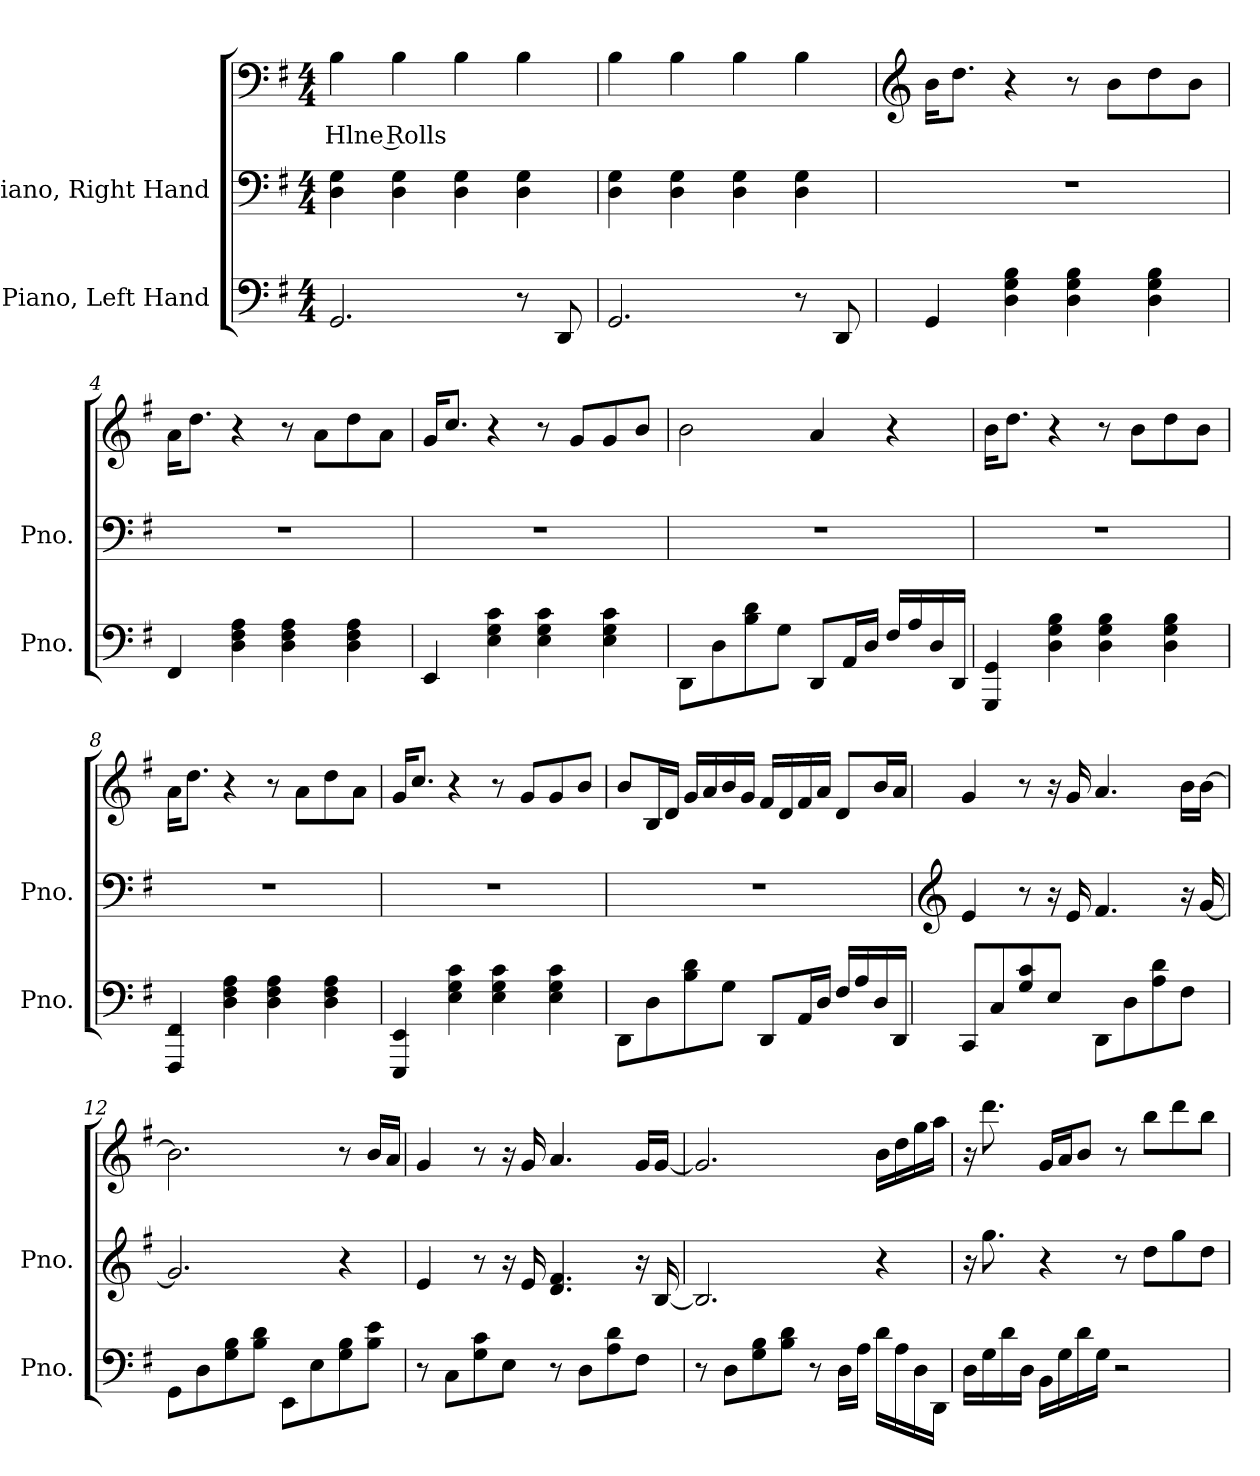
**kern	**kern	**kern	**text
*part2	*part1	*part1	*part1
*staff3	*staff2	*staff1	*staff1
*I"Piano, Left Hand	*I"Piano, Right Hand	*	*
*I'Pno.	*I'Pno.	*	*
*clefF4	*clefF4	*clefF4	*
*k[f#]	*k[f#]	*k[f#]	*
*M4/4	*M4/4	*M4/4	*
*MM100	*MM100	*MM100	*
=1	=1	=1	=1
!	!	!	!LO:LY:b
2.GG/	4D\ 4G\	4B\	Hlne Rolls
.	4D\ 4G\	4B\	.
.	4D\ 4G\	4B\	.
8r	4D\ 4G\	4B\	.
8DD/	.	.	.
=2	=2	=2	=2
2.GG/	4D\ 4G\	4B\	.
.	4D\ 4G\	4B\	.
.	4D\ 4G\	4B\	.
8r	4D\ 4G\	4B\	.
8DD/	.	.	.
=3	=3	=3	=3
*	*	*clefG2	*
4GG/	1r	16b\KL	.
.	.	8.dd\J	.
4D\ 4G\ 4B\	.	4r	.
4D\ 4G\ 4B\	.	8r	.
.	.	8b\L	.
4D\ 4G\ 4B\	.	8dd\	.
.	.	8b\J	.
=4	=4	=4	=4
4FF#/	1r	16a\KL	.
.	.	8.dd\J	.
4D\ 4F#\ 4A\	.	4r	.
4D\ 4F#\ 4A\	.	8r	.
.	.	8a\L	.
4D\ 4F#\ 4A\	.	8dd\	.
.	.	8a\J	.
!!LO:LB:g=z
=5	=5	=5	=5
4EE/	1r	16g/KL	.
.	.	8.cc/J	.
4E\ 4G\ 4c\	.	4r	.
4E\ 4G\ 4c\	.	8r	.
.	.	8g/L	.
4E\ 4G\ 4c\	.	8g/	.
.	.	8b/J	.
=6	=6	=6	=6
8DD\L	1r	2b\	.
8D\	.	.	.
8B\ 8d\	.	.	.
8G\J	.	.	.
8DD/L	.	4a/	.
16AA/L	.	.	.
16D/JJ	.	.	.
16F#/LL	.	4r	.
16A/	.	.	.
16D/	.	.	.
16DD/JJ	.	.	.
=7	=7	=7	=7
4GGG/ 4GG/	1r	16b\KL	.
.	.	8.dd\J	.
4D\ 4G\ 4B\	.	4r	.
4D\ 4G\ 4B\	.	8r	.
.	.	8b\L	.
4D\ 4G\ 4B\	.	8dd\	.
.	.	8b\J	.
=8	=8	=8	=8
4FFF#/ 4FF#/	1r	16a\KL	.
.	.	8.dd\J	.
4D\ 4F#\ 4A\	.	4r	.
4D\ 4F#\ 4A\	.	8r	.
.	.	8a\L	.
4D\ 4F#\ 4A\	.	8dd\	.
.	.	8a\J	.
!!LO:LB:g=z
=9	=9	=9	=9
4EEE/ 4EE/	1r	16g/KL	.
.	.	8.cc/J	.
4E\ 4G\ 4c\	.	4r	.
4E\ 4G\ 4c\	.	8r	.
.	.	8g/L	.
4E\ 4G\ 4c\	.	8g/	.
.	.	8b/J	.
=10	=10	=10	=10
8DD\L	1r	8b/L	.
8D\	.	16B/L	.
.	.	16d/JJ	.
8B\ 8d\	.	16g/LL	.
.	.	16a/	.
8G\J	.	16b/	.
.	.	16g/JJ	.
8DD/L	.	16f#/LL	.
.	.	16d/	.
16AA/L	.	16f#/	.
16D/JJ	.	16a/JJ	.
16F#/LL	.	8d/L	.
16A/	.	.	.
16D/	.	16b/L	.
16DD/JJ	.	16a/JJ	.
=11	=11	=11	=11
*	*clefG2	*	*
8CC/L	4e/	4g/	.
8C/	.	.	.
8G/ 8c/	8r	8r	.
8E/J	16r	16r	.
.	16e/	16g/	.
8DD\L	4.f#/	4.a/	.
8D\	.	.	.
8A\ 8d\	.	.	.
8F#\J	16r	16b\LL	.
.	[16g/	[16b\JJ	.
!!LO:LB:g=z
=12	=12	=12	=12
8GG\L	2.g/]	2.b\]	.
8D\	.	.	.
8G\ 8B\	.	.	.
8B\ 8d\J	.	.	.
8EE\L	.	.	.
8E\	.	.	.
8G\ 8B\	4r	8r	.
8B\ 8e\J	.	16b/LL	.
.	.	16a/JJ	.
=13	=13	=13	=13
8r	4e/	4g/	.
8C\L	.	.	.
8G\ 8c\	8r	8r	.
8E\J	16r	16r	.
.	16e/	16g/	.
8r	4.d/ 4.f#/	4.a/	.
8D\L	.	.	.
8A\ 8d\	.	.	.
8F#\J	16r	16g/LL	.
.	[16B/	[16g/JJ	.
=14	=14	=14	=14
8r	2.B/]	2.g/]	.
8D\L	.	.	.
8G\ 8B\	.	.	.
8B\ 8d\J	.	.	.
8r	.	.	.
16D\LL	.	.	.
16A\JJ	.	.	.
16d\LL	4r	16b\LL	.
16A\	.	16dd\	.
16D\	.	16gg\	.
16DD\JJ	.	16aa\JJ	.
!!LO:PB:g=z
=15	=15	=15	=15
16D\LL	16r	16r	.
16G\	8.gg\	8.ddd\	.
16d\	.	.	.
16D\JJ	.	.	.
16BB\LL	4r	16g/LL	.
16G\	.	16a/J	.
16d\	.	8b/J	.
16G\JJ	.	.	.
2r	8r	8r	.
.	8dd\L	8bb\L	.
.	8gg\	8ddd\	.
.	8dd\J	8bb\J	.
=	=	=	=
*-	*-	*-	*-
